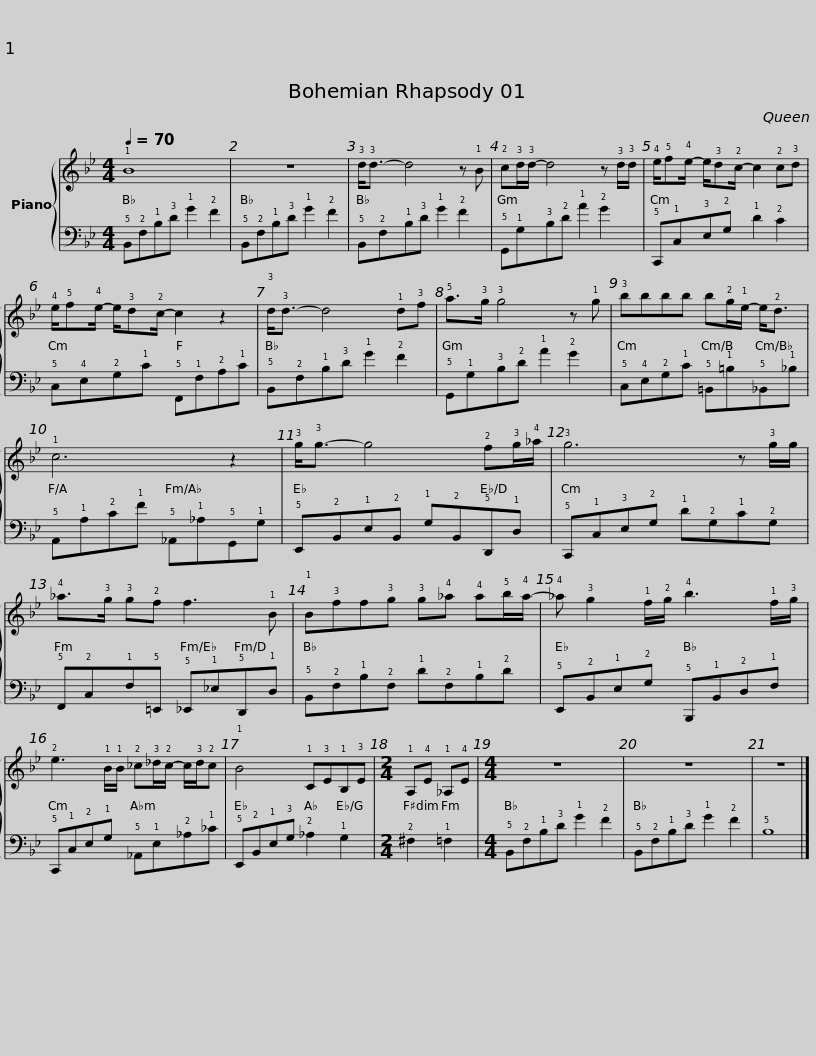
X:1
%%score { 1 | 2 }
L:1/8
Q:1/4=70
M:4/4
I:linebreak $
K:Bb
V:1 treble
V:2 bass
V:1
 !1!B8 | z8 |$ !3!d<!3!d- d4 z !1!B | !2!c!3!d/!3!d/- d4 z !3!d/!3!d/ |$ !4!e/!5!f!4!e/- e/!3!d!2!c/- c2 !2!c!3!d | %5
 !4!e/!5!f!4!e/- e/!3!d!2!c/- c2 z2 |$ !3!d<!3!d- d4 !1!d!3!f | !5!a>!3!g !3!g4 z !1!g |$ !3!bbbb b!2!g/!1!e/- e<!2!d | !1!c6 z2 |$ %10
 !3!g<!3!g- g4 !2!f!3!g/!4!_a/ | !3!g6 z !3!g/g/ |$ !4!_a>!3!g !3!g!2!f f3 !1!B | !1!B!3!ff!3!g !3!g!4!_a !4!a!5!b/!4!a/- |$ !4!_a !3!g2 !1!f/!2!g/ !4!b3 !1!f/!3!g/ | %15
 !2!e3 !1!B/!1!B/ !2!_c!3!_d/!2!c/- c/!3!d/!2!c |$ !1!B4 !1!C!3!E!1!B,!3!E |[M:2/4] !1!A,!4!E !1!_A,!4!E |$[M:4/4] z8 | z8 |$ %20
 z8 |] %21
V:2
 !5!B,,!2!F,!1!B,!3!D !1!G2 !2!F2 | !5!B,,!2!F,!1!B,!3!D !1!G2 !2!F2 |$ !5!B,,!2!F,!1!B,!3!D !1!G2 !2!F2 | !5!G,,!1!G,!3!B,!2!D !1!A2 !2!G2 |$ !5!C,,!1!C,!3!E,!2!G, !1!D2 !2!C2 | %5
 !5!C,!4!E,!2!G,!1!C !5!F,,!1!F,!2!A,!1!C |$ !5!B,,!2!F,!1!B,!3!D !1!G2 !2!F2 | !5!G,,!1!G,!3!B,!2!D !1!A2 !2!G2 |$ !5!C,!4!E,!2!G,!1!C !5!=B,,!1!=B,!5!_B,,!1!_B, | !5!A,,!1!A,!2!C!1!F !5!_A,,!1!_A,!5!G,,!1!G, |$ %10
 !5!E,,!2!B,,!1!E,!2!B,, !1!G,!2!B,,!5!D,,!1!D, | !5!C,,!1!C,!3!E,!2!G, !1!D!2!G,!1!C!2!G, |$ !5!F,,!2!C,!1!F,!5!=E,, !5!_E,,!1!_E,!5!D,,!1!D, | !5!B,,!2!F,!1!B,!2!F, !1!D!2!F,!1!B,!2!D |$ !5!E,,!2!B,,!1!E,!2!G, !5!B,,,!1!B,,!2!D,!1!F, | %15
 !5!C,,!1!C,!2!E,!1!G, !5!_A,,!1!E,!2!_A,!1!_C |$ !5!E,,!2!B,,!1!E,!3!G, !2!_A,2 !1!G,2 |[M:2/4] !2!^F,2 !1!=F,2 |$[M:4/4] !5!B,,!2!F,!1!B,!3!D !1!G2 !2!F2 | !5!B,,!2!F,!1!B,!3!D !1!G2 !2!F2 |$ %20
 !5!B,8 |] %21
